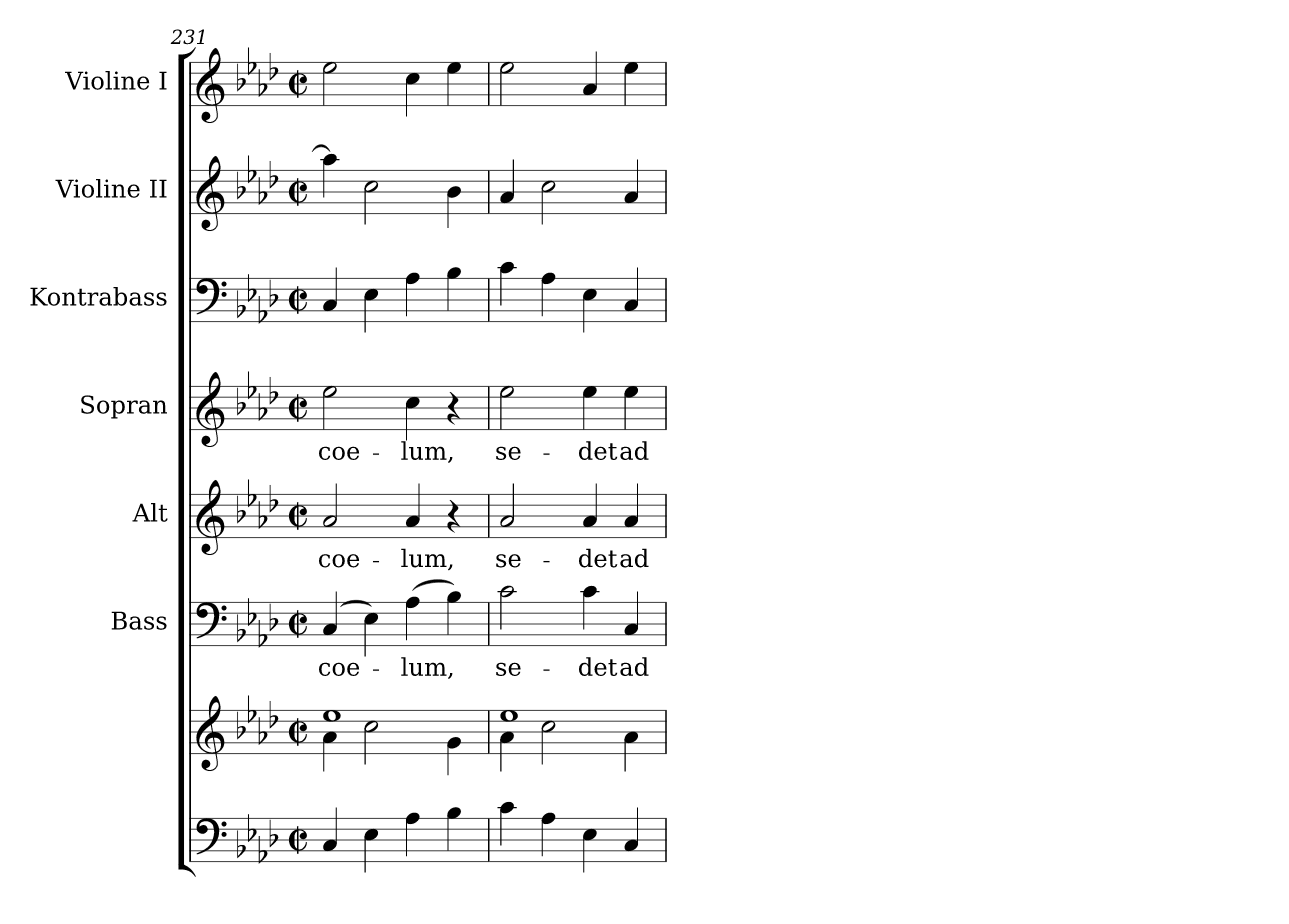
**kern	**kern	**kern	**text	**kern	**text	**kern	**text	**kern	**kern	**kern
*part7	*part7	*part6	*part6	*part5	*part5	*part4	*part4	*part3	*part2	*part1
*staff8	*staff7	*staff6	*staff6	*staff5	*staff5	*staff4	*staff4	*staff3	*staff2	*staff1
*	*	*I"Bass	*	*I"Alt	*	*I"Sopran	*	*I"Kontrabass	*I"Violine II	*I"Violine I
*	*	*I'B.	*	*I'A.	*	*I'S.	*	*I'Kb.	*I'Vl. II	*I'Vl. I
*clefF4	*clefG2	*clefF4	*	*clefG2	*	*clefG2	*	*clefF4	*clefG2	*clefG2
*	*	*	*	*	*	*	*	*ITrd7c12	*	*
*k[b-e-a-d-]	*k[b-e-a-d-]	*k[b-e-a-d-]	*	*k[b-e-a-d-]	*	*k[b-e-a-d-]	*	*k[b-e-a-d-]	*k[b-e-a-d-]	*k[b-e-a-d-]
*A-:	*A-:	*A-:	*	*A-:	*	*A-:	*	*A-:	*A-:	*A-:
*M2/2	*M2/2	*M2/2	*	*M2/2	*	*M2/2	*	*M2/2	*M2/2	*M2/2
*met(c|)	*met(c|)	*met(c|)	*	*met(c|)	*	*met(c|)	*	*met(c|)	*met(c|)	*met(c|)
=231	=231	=231	=231	=231	=231	=231	=231	=231	=231	=231
*	*^	*	*	*	*	*	*	*	*	*
!	!	!	!	!LO:LY:b	!	!LO:LY:b	!	!LO:LY:b	!	!	!
4C/	1ee-	4a-\	(4C/	coe-	2a-/	coe-	2ee-\	coe-	4CC/	4aa-\]	2ee-\
4E-\	.	2cc\	4E-\)	.	.	.	.	.	4EE-\	2cc\	.
!	!	!	!	!LO:LY:b	!	!LO:LY:b	!	!LO:LY:b	!	!	!
4A-\	.	.	(>4A-\	-lum,	4a-/	-lum,	4cc\	-lum,	4AA-\	.	4cc\
4B-\	.	4g\	4B-\)	.	4r	.	4r	.	4BB-\	4b-\	4ee-\
=232	=232	=232	=232	=232	=232	=232	=232	=232	=232	=232	=232
!	!	!	!	!LO:LY:b	!	!LO:LY:b	!	!LO:LY:b	!	!	!
4c\	1ee-	4a-\	2c\	se-	2a-/	se-	2ee-\	se-	4C\	4a-/	2ee-\
4A-\	.	2cc\	.	.	.	.	.	.	4AA-\	2cc\	.
!	!	!	!	!LO:LY:b	!	!LO:LY:b	!	!LO:LY:b	!	!	!
4E-\	.	.	4c\	-det	4a-/	-det	4ee-\	-det	4EE-\	.	4a-/
!	!	!	!	!LO:LY:b	!	!LO:LY:b	!	!LO:LY:b	!	!	!
4C/	.	4a-\	4C/	ad	4a-/	ad	4ee-\	ad	4CC/	4a-/	4ee-\
*	*v	*v	*	*	*	*	*	*	*	*	*
=	=	=	=	=	=	=	=	=	=	=
*-	*-	*-	*-	*-	*-	*-	*-	*-	*-	*-
